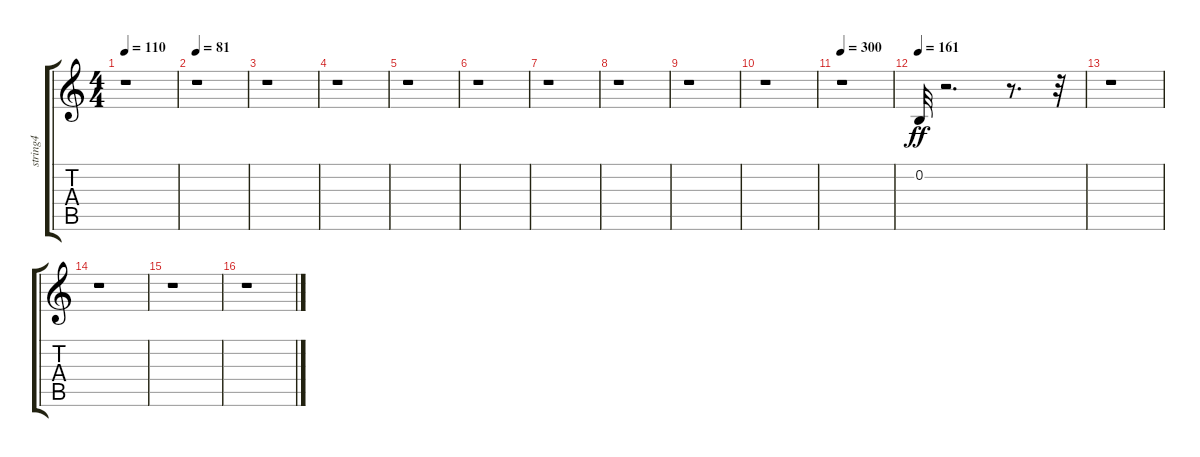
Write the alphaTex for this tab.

\track ("string4" "string4") {instrument stringensemble1}
\staff {score tabs}
\tuning (E4 B3 G3 D3 A2 E2) {hide}
\ts (4 4)
\tempo 110
\clef g2
\ks c
r.1{dy mp} |
\tempo 81
r.1 |
r.1 |
r.1 |
r.1 |
r.1 |
r.1 |
r.1 |
r.1 |
r.1 |
\tempo 300
r.1 |
\tempo 161
0.2.32{dy ff} r.2{d} r.8{d} r.32 |
r.1 |
r.1 |
r.1 |
r.1
